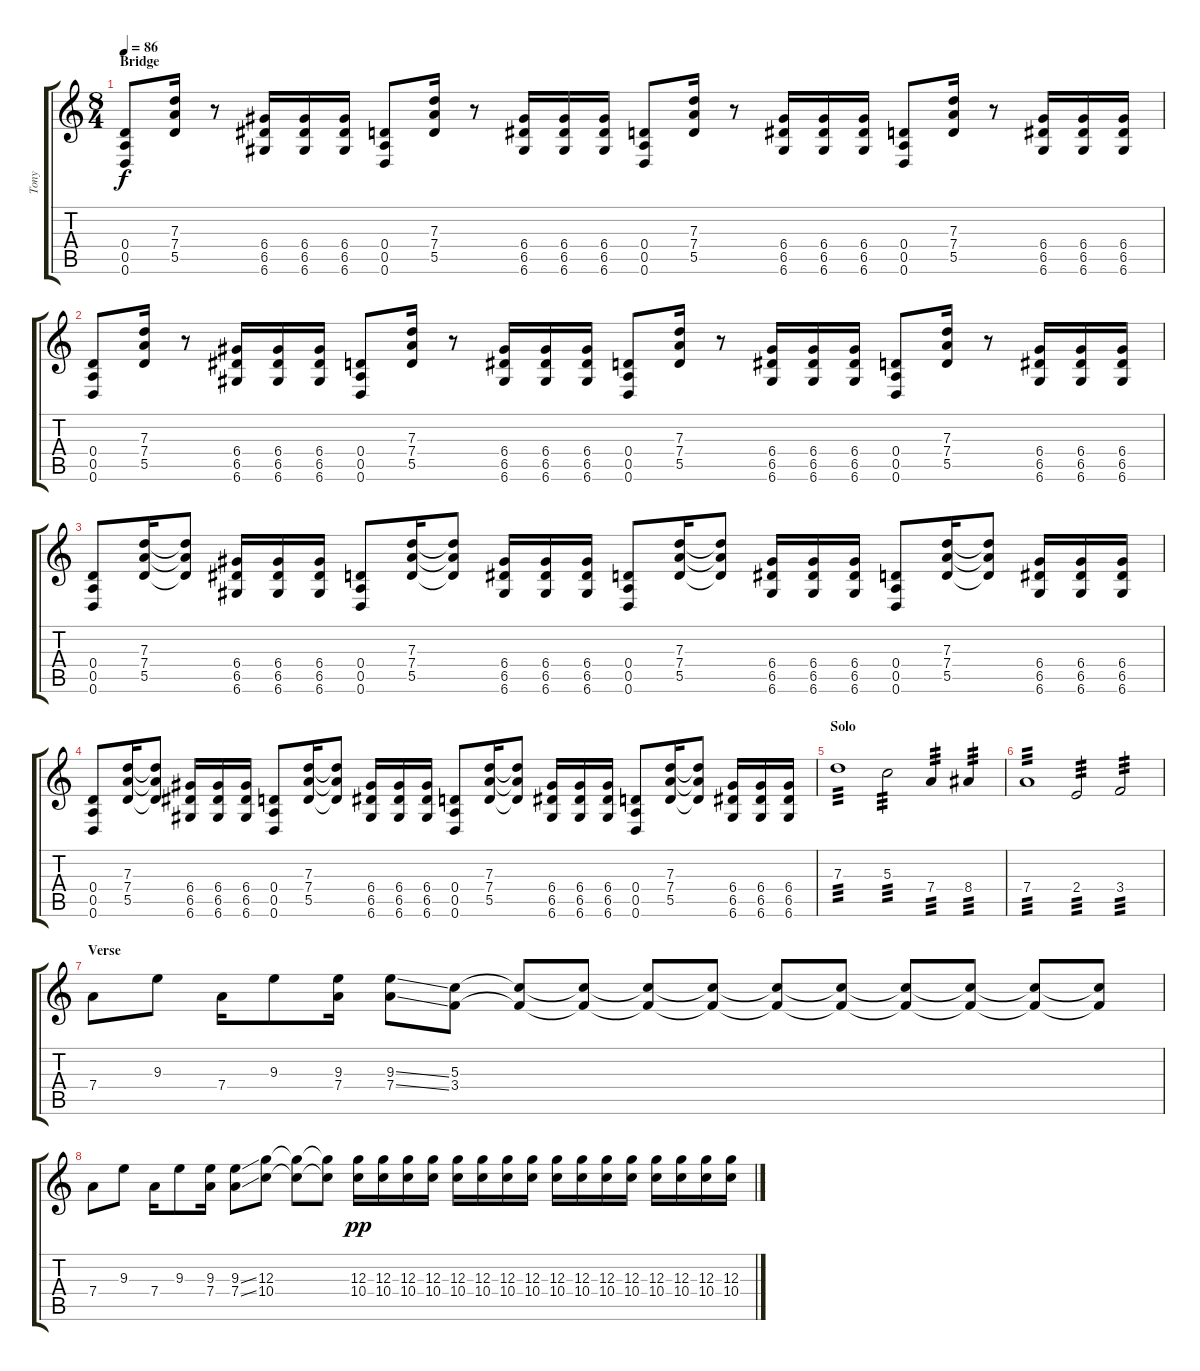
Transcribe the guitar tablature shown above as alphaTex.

\track ("Tony" "Tony") {instrument electricguitarjazz}
\staff {score tabs}
\tuning (E4 B3 G3 D3 A2 D2) {hide}
\ts (8 4)
\section ("" "Bridge")
\tempo 86
\clef g2
\ks c
(0.4 0.5 0.6).8{dy f instrument distortionguitar} (7.3 7.4 5.5).16 r.8 (6.4 6.5 6.6).16 (6.4 6.5 6.6).16 (6.4 6.5 6.6).16 (0.4 0.5 0.6).8 (7.3 7.4 5.5).16 r.8 (6.4 6.5 6.6).16 (6.4 6.5 6.6).16 (6.4 6.5 6.6).16 (0.4 0.5 0.6).8 (7.3 7.4 5.5).16 r.8 (6.4 6.5 6.6).16 (6.4 6.5 6.6).16 (6.4 6.5 6.6).16 (0.4 0.5 0.6).8 (7.3 7.4 5.5).16 r.8 (6.4 6.5 6.6).16 (6.4 6.5 6.6).16 (6.4 6.5 6.6).16 |
(0.4 0.5 0.6).8{instrument distortionguitar} (7.3 7.4 5.5).16 r.8 (6.4 6.5 6.6).16 (6.4 6.5 6.6).16 (6.4 6.5 6.6).16 (0.4 0.5 0.6).8 (7.3 7.4 5.5).16 r.8 (6.4 6.5 6.6).16 (6.4 6.5 6.6).16 (6.4 6.5 6.6).16 (0.4 0.5 0.6).8 (7.3 7.4 5.5).16 r.8 (6.4 6.5 6.6).16 (6.4 6.5 6.6).16 (6.4 6.5 6.6).16 (0.4 0.5 0.6).8 (7.3 7.4 5.5).16 r.8 (6.4 6.5 6.6).16 (6.4 6.5 6.6).16 (6.4 6.5 6.6).16 |
(0.4 0.5 0.6).8{instrument distortionguitar} (7.3 7.4 5.5).16 (7.3{t} 7.4{t} 5.5{t}).8 (6.4 6.5 6.6).16 (6.4 6.5 6.6).16 (6.4 6.5 6.6).16 (0.4 0.5 0.6).8 (7.3 7.4 5.5).16 (7.3{t} 7.4{t} 5.5{t}).8 (6.4 6.5 6.6).16 (6.4 6.5 6.6).16 (6.4 6.5 6.6).16 (0.4 0.5 0.6).8 (7.3 7.4 5.5).16 (7.3{t} 7.4{t} 5.5{t}).8 (6.4 6.5 6.6).16 (6.4 6.5 6.6).16 (6.4 6.5 6.6).16 (0.4 0.5 0.6).8 (7.3 7.4 5.5).16 (7.3{t} 7.4{t} 5.5{t}).8 (6.4 6.5 6.6).16 (6.4 6.5 6.6).16 (6.4 6.5 6.6).16 |
(0.4 0.5 0.6).8{instrument distortionguitar} (7.3 7.4 5.5).16 (7.3{t} 7.4{t} 5.5{t}).8 (6.4 6.5 6.6).16 (6.4 6.5 6.6).16 (6.4 6.5 6.6).16 (0.4 0.5 0.6).8 (7.3 7.4 5.5).16 (7.3{t} 7.4{t} 5.5{t}).8 (6.4 6.5 6.6).16 (6.4 6.5 6.6).16 (6.4 6.5 6.6).16 (0.4 0.5 0.6).8 (7.3 7.4 5.5).16 (7.3{t} 7.4{t} 5.5{t}).8 (6.4 6.5 6.6).16 (6.4 6.5 6.6).16 (6.4 6.5 6.6).16 (0.4 0.5 0.6).8 (7.3 7.4 5.5).16 (7.3{t} 7.4{t} 5.5{t}).8 (6.4 6.5 6.6).16 (6.4 6.5 6.6).16 (6.4 6.5 6.6).16 |
\section ("" "Solo")
7.3.1{tp 3 volume 13 instrument electricguitarjazz} 5.3.2{tp 3} 7.4.4{tp 3} 8.4.4{tp 3} |
7.4.1{tp 3} 2.4.2{tp 3} 3.4.2{tp 3} |
\section ("" "Verse")
7.4.8{volume 13 balance 8 instrument electricguitarjazz} 9.3.8 7.4.16 9.3.8 (9.3 7.4).16 (9.3{ss} 7.4{ss}).8 (5.3 3.4).8 (5.3{t} 3.4{t}).8 (5.3{t} 3.4{t}).8 (5.3{t} 3.4{t}).8 (5.3{t} 3.4{t}).8 (5.3{t} 3.4{t}).8 (5.3{t} 3.4{t}).8 (5.3{t} 3.4{t}).8 (5.3{t} 3.4{t}).8 (5.3{t} 3.4{t}).8 (5.3{t} 3.4{t}).8 |
7.4.8 9.3.8 7.4.16 9.3.8 (9.3 7.4).16 (9.3{ss} 7.4{ss}).8 (12.3 10.4).8 (12.3{t} 10.4{t}).8 (12.3{t} 10.4{t}).8 (12.3 10.4).16{dy pp} (12.3 10.4).16 (12.3 10.4).16 (12.3 10.4).16 (12.3 10.4).16 (12.3 10.4).16 (12.3 10.4).16 (12.3 10.4).16 (12.3 10.4).16 (12.3 10.4).16 (12.3 10.4).16 (12.3 10.4).16 (12.3 10.4).16 (12.3 10.4).16 (12.3 10.4).16 (12.3 10.4).16
